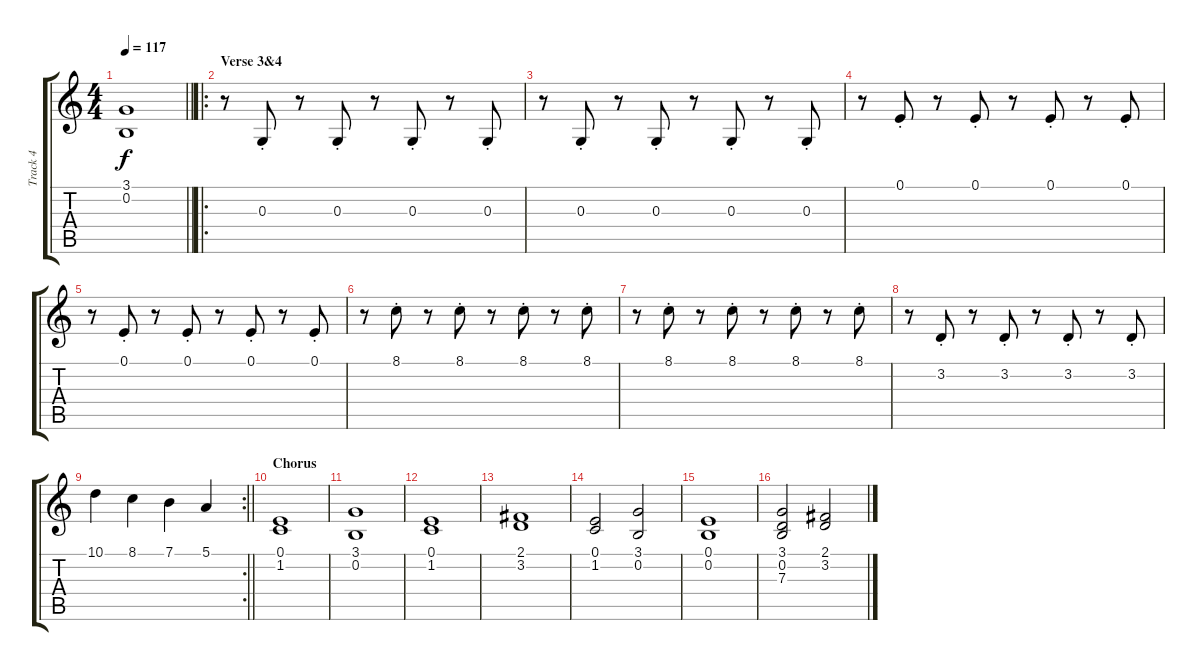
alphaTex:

\track ("Track 4" "Track 4") {instrument accordion}
\staff {score tabs}
\tuning (E4 B3 G3 D3 A2 E2) {hide}
\ts (4 4)
\tempo 117
\clef g2
\barLineRight lightlight
\ks c
(3.1 0.2).1{dy f} |
\ro
\section ("" "Verse 3&4")
r.8 0.3{st}.8 r.8 0.3{st}.8 r.8 0.3{st}.8 r.8 0.3{st}.8 |
r.8 0.3{st}.8 r.8 0.3{st}.8 r.8 0.3{st}.8 r.8 0.3{st}.8 |
r.8 0.1{st}.8 r.8 0.1{st}.8 r.8 0.1{st}.8 r.8 0.1{st}.8 |
r.8 0.1{st}.8 r.8 0.1{st}.8 r.8 0.1{st}.8 r.8 0.1{st}.8 |
r.8 8.1{st}.8 r.8 8.1{st}.8 r.8 8.1{st}.8 r.8 8.1{st}.8 |
r.8 8.1{st}.8 r.8 8.1{st}.8 r.8 8.1{st}.8 r.8 8.1{st}.8 |
r.8 3.2{st}.8 r.8 3.2{st}.8 r.8 3.2{st}.8 r.8 3.2{st}.8 |
\rc 2
\barLineRight lightlight
10.1.4 8.1.4 7.1.4 5.1.4 |
\section ("" "Chorus")
(0.1 1.2).1 |
(3.1 0.2).1 |
(0.1 1.2).1 |
(2.1 3.2).1 |
(0.1 1.2).2 (3.1 0.2).2 |
(0.1 0.2).1 |
(3.1 0.2 7.3).2 (2.1 3.2).2
